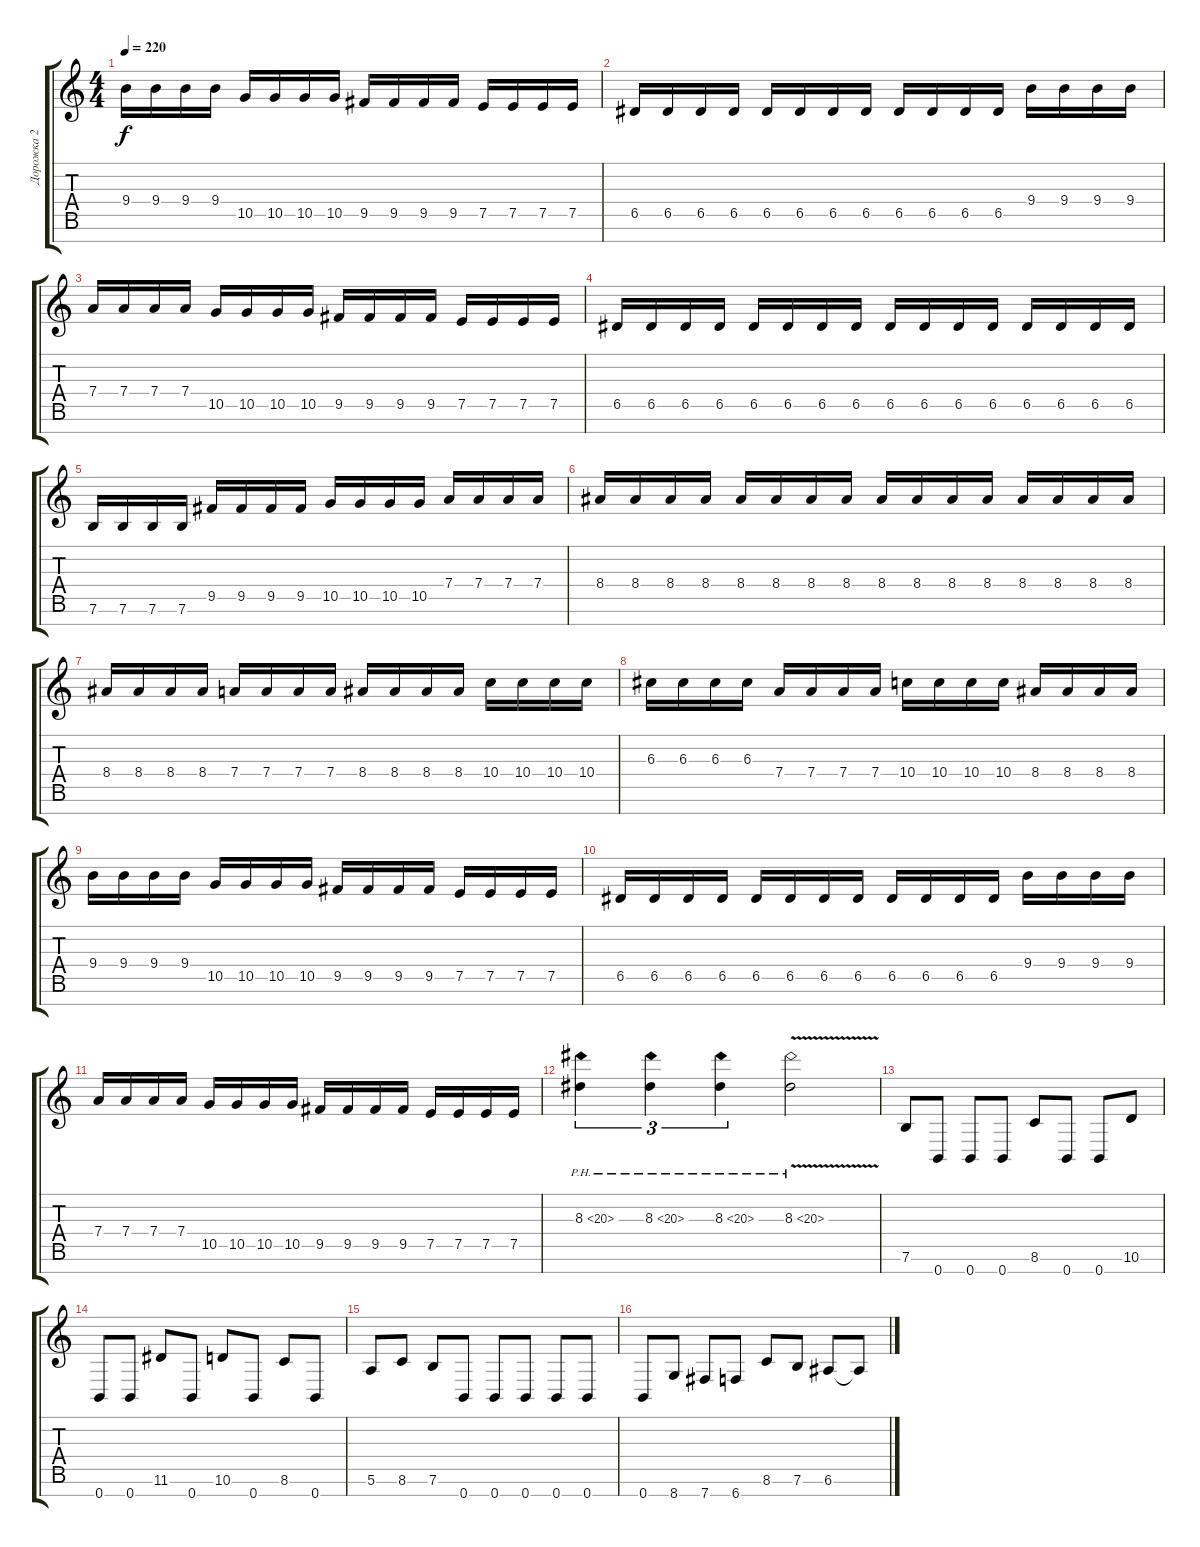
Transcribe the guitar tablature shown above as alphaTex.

\track ("Дорожка 2" "Дорожка 2") {instrument distortionguitar}
\staff {score tabs}
\tuning (E4 B3 G3 D3 A2 E2 B1) {hide}
\ts (4 4)
\tempo 220
\clef g2
\ks c
9.4.16{dy f} 9.4.16 9.4.16 9.4.16 10.5.16 10.5.16 10.5.16 10.5.16 9.5.16 9.5.16 9.5.16 9.5.16 7.5.16 7.5.16 7.5.16 7.5.16 |
6.5.16 6.5.16 6.5.16 6.5.16 6.5.16 6.5.16 6.5.16 6.5.16 6.5.16 6.5.16 6.5.16 6.5.16 9.4.16 9.4.16 9.4.16 9.4.16 |
7.4.16 7.4.16 7.4.16 7.4.16 10.5.16 10.5.16 10.5.16 10.5.16 9.5.16 9.5.16 9.5.16 9.5.16 7.5.16 7.5.16 7.5.16 7.5.16 |
6.5.16 6.5.16 6.5.16 6.5.16 6.5.16 6.5.16 6.5.16 6.5.16 6.5.16 6.5.16 6.5.16 6.5.16 6.5.16 6.5.16 6.5.16 6.5.16 |
7.6.16 7.6.16 7.6.16 7.6.16 9.5.16 9.5.16 9.5.16 9.5.16 10.5.16 10.5.16 10.5.16 10.5.16 7.4.16 7.4.16 7.4.16 7.4.16 |
8.4.16 8.4.16 8.4.16 8.4.16 8.4.16 8.4.16 8.4.16 8.4.16 8.4.16 8.4.16 8.4.16 8.4.16 8.4.16 8.4.16 8.4.16 8.4.16 |
8.4.16 8.4.16 8.4.16 8.4.16 7.4.16 7.4.16 7.4.16 7.4.16 8.4.16 8.4.16 8.4.16 8.4.16 10.4.16 10.4.16 10.4.16 10.4.16 |
6.3.16 6.3.16 6.3.16 6.3.16 7.4.16 7.4.16 7.4.16 7.4.16 10.4.16 10.4.16 10.4.16 10.4.16 8.4.16 8.4.16 8.4.16 8.4.16 |
9.4.16 9.4.16 9.4.16 9.4.16 10.5.16 10.5.16 10.5.16 10.5.16 9.5.16 9.5.16 9.5.16 9.5.16 7.5.16 7.5.16 7.5.16 7.5.16 |
6.5.16 6.5.16 6.5.16 6.5.16 6.5.16 6.5.16 6.5.16 6.5.16 6.5.16 6.5.16 6.5.16 6.5.16 9.4.16 9.4.16 9.4.16 9.4.16 |
7.4.16 7.4.16 7.4.16 7.4.16 10.5.16 10.5.16 10.5.16 10.5.16 9.5.16 9.5.16 9.5.16 9.5.16 7.5.16 7.5.16 7.5.16 7.5.16 |
8.3{ph 12}.4{tu (3 2)} 8.3{ph 12}.4{tu (3 2)} 8.3{ph 12}.4{tu (3 2)} 8.3{ph 12 v}.2 |
7.6.8 0.7.8 0.7.8 0.7.8 8.6.8 0.7.8 0.7.8 10.6.8 |
0.7.8 0.7.8 11.6.8 0.7.8 10.6.8 0.7.8 8.6.8 0.7.8 |
5.6.8 8.6.8 7.6.8 0.7.8 0.7.8 0.7.8 0.7.8 0.7.8 |
0.7.8 8.7.8 7.7.8 6.7.8 8.6.8 7.6.8 6.6.8 6.6{t}.8
